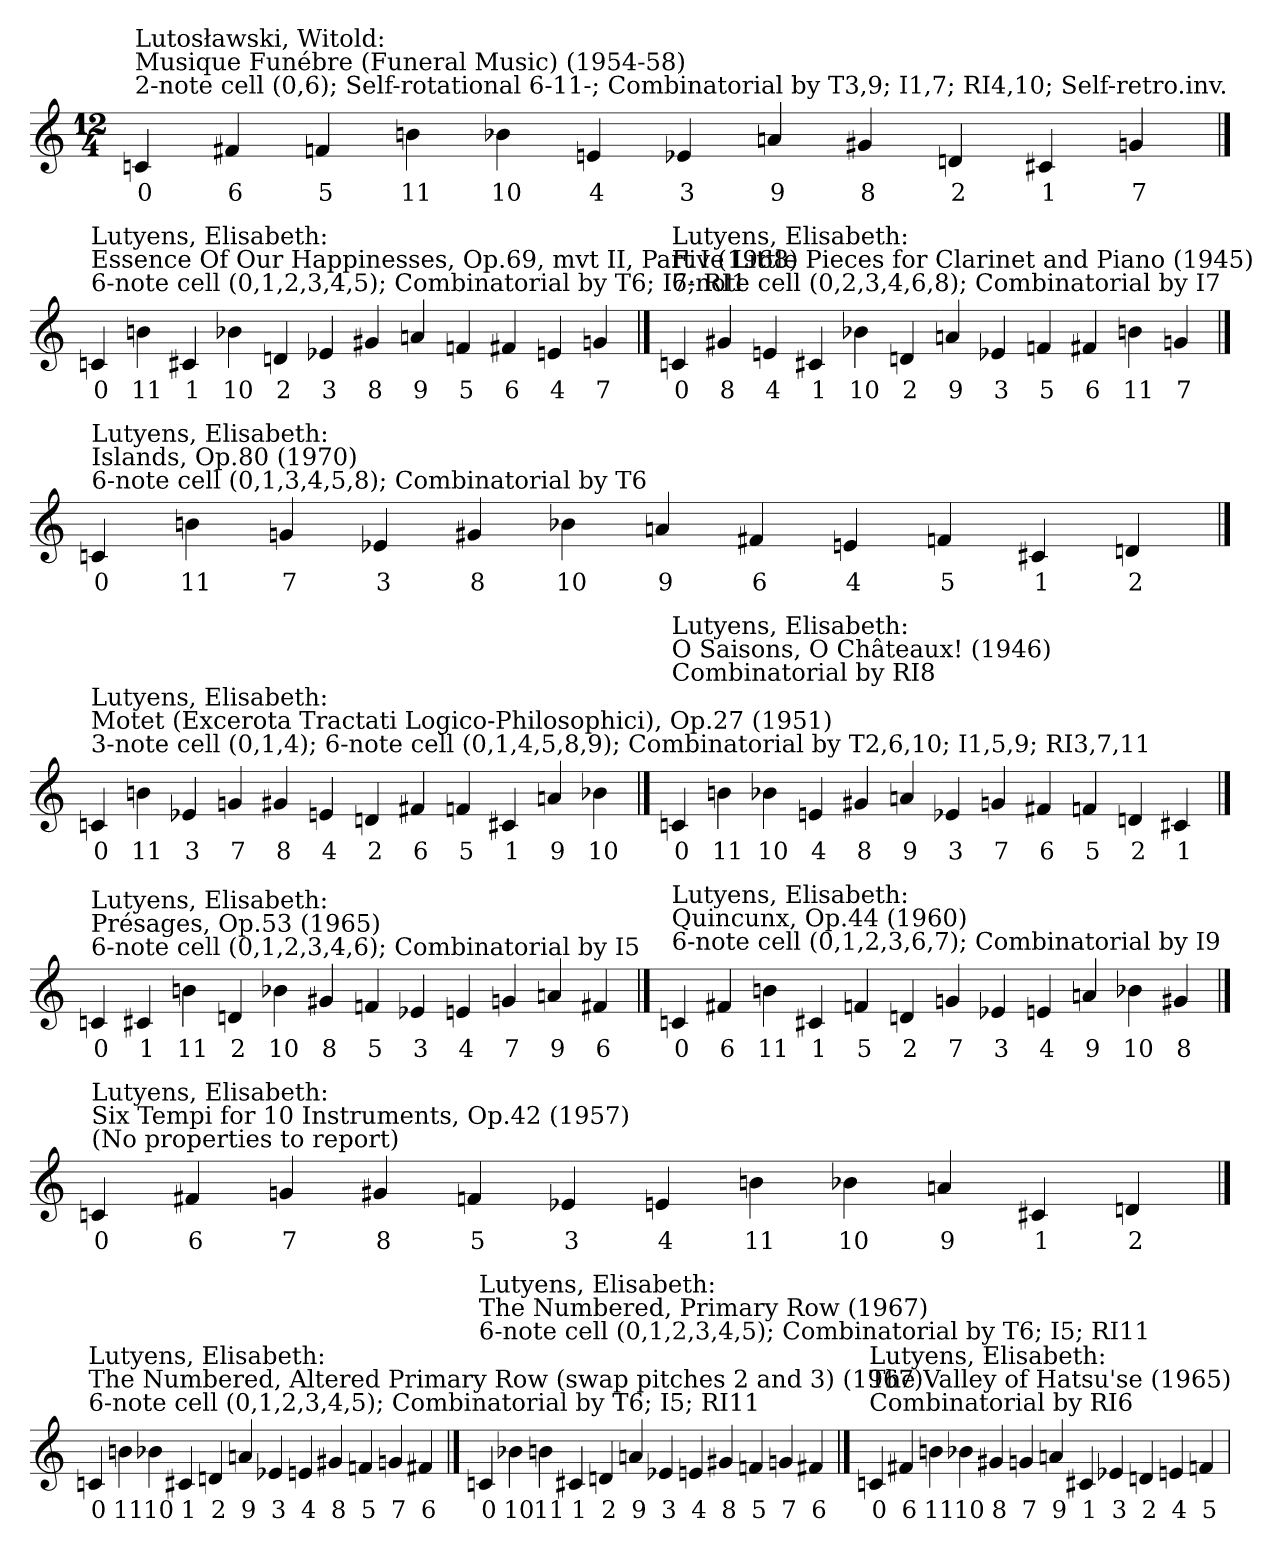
**kern	**text
*part1	*part1
*staff1	*staff1
!!LO:LB:g=z
*M12/4	*
==865	==865
!LO:TX:t=Lutosławski, Witold&colon; \nMusique Funébre (Funeral Music) (1954-58)\n2-note cell (0,6); Self-rotational 6-11-; Combinatorial by T3,9; I1,7; RI4,10; Self-retro.inv.	!
4cn	0
4f#X	6
4fn	5
4bn	11
4b-X	10
4en	4
4e-X	3
4an	9
4g#X	8
4dn	2
4c#X	1
4gn	7
!!LO:LB:g=z
==866	==866
!LO:TX:t=Lutyens, Elisabeth&colon; \nEssence Of Our Happinesses, Op.69, mvt II, Part I (1968)\n6-note cell (0,1,2,3,4,5); Combinatorial by T6; I7; RI1	!
4cn	0
4bn	11
4c#X	1
4b-X	10
4dn	2
4e-X	3
4g#X	8
4an	9
4fn	5
4f#X	6
4en	4
4gn	7
!!LO:LB:g=z
==867	==867
!LO:TX:t=Lutyens, Elisabeth&colon; \nFive Little Pieces for Clarinet and Piano (1945)\n6-note cell (0,2,3,4,6,8); Combinatorial by I7	!
4cn	0
4g#X	8
4en	4
4c#X	1
4b-X	10
4dn	2
4an	9
4e-X	3
4fn	5
4f#X	6
4bn	11
4gn	7
!!LO:LB:g=z
==868	==868
!LO:TX:t=Lutyens, Elisabeth&colon; \nIslands, Op.80 (1970)\n6-note cell (0,1,3,4,5,8); Combinatorial by T6	!
4cn	0
4bn	11
4gn	7
4e-X	3
4g#X	8
4b-X	10
4an	9
4f#X	6
4en	4
4fn	5
4c#X	1
4dn	2
!!LO:LB:g=z
==869	==869
!LO:TX:t=Lutyens, Elisabeth&colon; \nMotet (Excerota Tractati Logico-Philosophici), Op.27 (1951)\n3-note cell (0,1,4); 6-note cell (0,1,4,5,8,9); Combinatorial by T2,6,10; I1,5,9; RI3,7,11	!
4cn	0
4bn	11
4e-X	3
4gn	7
4g#X	8
4en	4
4dn	2
4f#X	6
4fn	5
4c#X	1
4an	9
4b-X	10
!!LO:LB:g=z
==870	==870
!LO:TX:t=Lutyens, Elisabeth&colon; \nO Saisons, O Châteaux! (1946)\nCombinatorial by RI8	!
4cn	0
4bn	11
4b-X	10
4en	4
4g#X	8
4an	9
4e-X	3
4gn	7
4f#X	6
4fn	5
4dn	2
4c#X	1
!!LO:LB:g=z
==871	==871
!LO:TX:t=Lutyens, Elisabeth&colon; \nPrésages, Op.53 (1965)\n6-note cell (0,1,2,3,4,6); Combinatorial by I5	!
4cn	0
4c#X	1
4bn	11
4dn	2
4b-X	10
4g#X	8
4fn	5
4e-X	3
4en	4
4gn	7
4an	9
4f#X	6
!!LO:LB:g=z
==872	==872
!LO:TX:t=Lutyens, Elisabeth&colon; \nQuincunx, Op.44 (1960)\n6-note cell (0,1,2,3,6,7); Combinatorial by I9	!
4cn	0
4f#X	6
4bn	11
4c#X	1
4fn	5
4dn	2
4gn	7
4e-X	3
4en	4
4an	9
4b-X	10
4g#X	8
!!LO:LB:g=z
==873	==873
!LO:TX:t=Lutyens, Elisabeth&colon; \nSix Tempi for 10 Instruments, Op.42 (1957)\n(No properties to report)	!
4cn	0
4f#X	6
4gn	7
4g#X	8
4fn	5
4e-X	3
4en	4
4bn	11
4b-X	10
4an	9
4c#X	1
4dn	2
!!LO:LB:g=z
==874	==874
!LO:TX:t=Lutyens, Elisabeth&colon; \nThe Numbered, Altered Primary Row (swap pitches 2 and 3) (1967)\n6-note cell (0,1,2,3,4,5); Combinatorial by T6; I5; RI11	!
4cn	0
4bn	11
4b-X	10
4c#X	1
4dn	2
4an	9
4e-X	3
4en	4
4g#X	8
4fn	5
4gn	7
4f#X	6
!!LO:LB:g=z
==875	==875
!LO:TX:t=Lutyens, Elisabeth&colon; \nThe Numbered, Primary Row (1967)\n6-note cell (0,1,2,3,4,5); Combinatorial by T6; I5; RI11	!
4cn	0
4b-X	10
4bn	11
4c#X	1
4dn	2
4an	9
4e-X	3
4en	4
4g#X	8
4fn	5
4gn	7
4f#X	6
!!LO:LB:g=z
==876	==876
!LO:TX:t=Lutyens, Elisabeth&colon; \nThe Valley of Hatsu'se (1965)\nCombinatorial by RI6	!
4cn	0
4f#X	6
4bn	11
4b-X	10
4g#X	8
4gn	7
4an	9
4c#X	1
4e-X	3
4dn	2
4en	4
4fn	5
=	=
*-	*-
